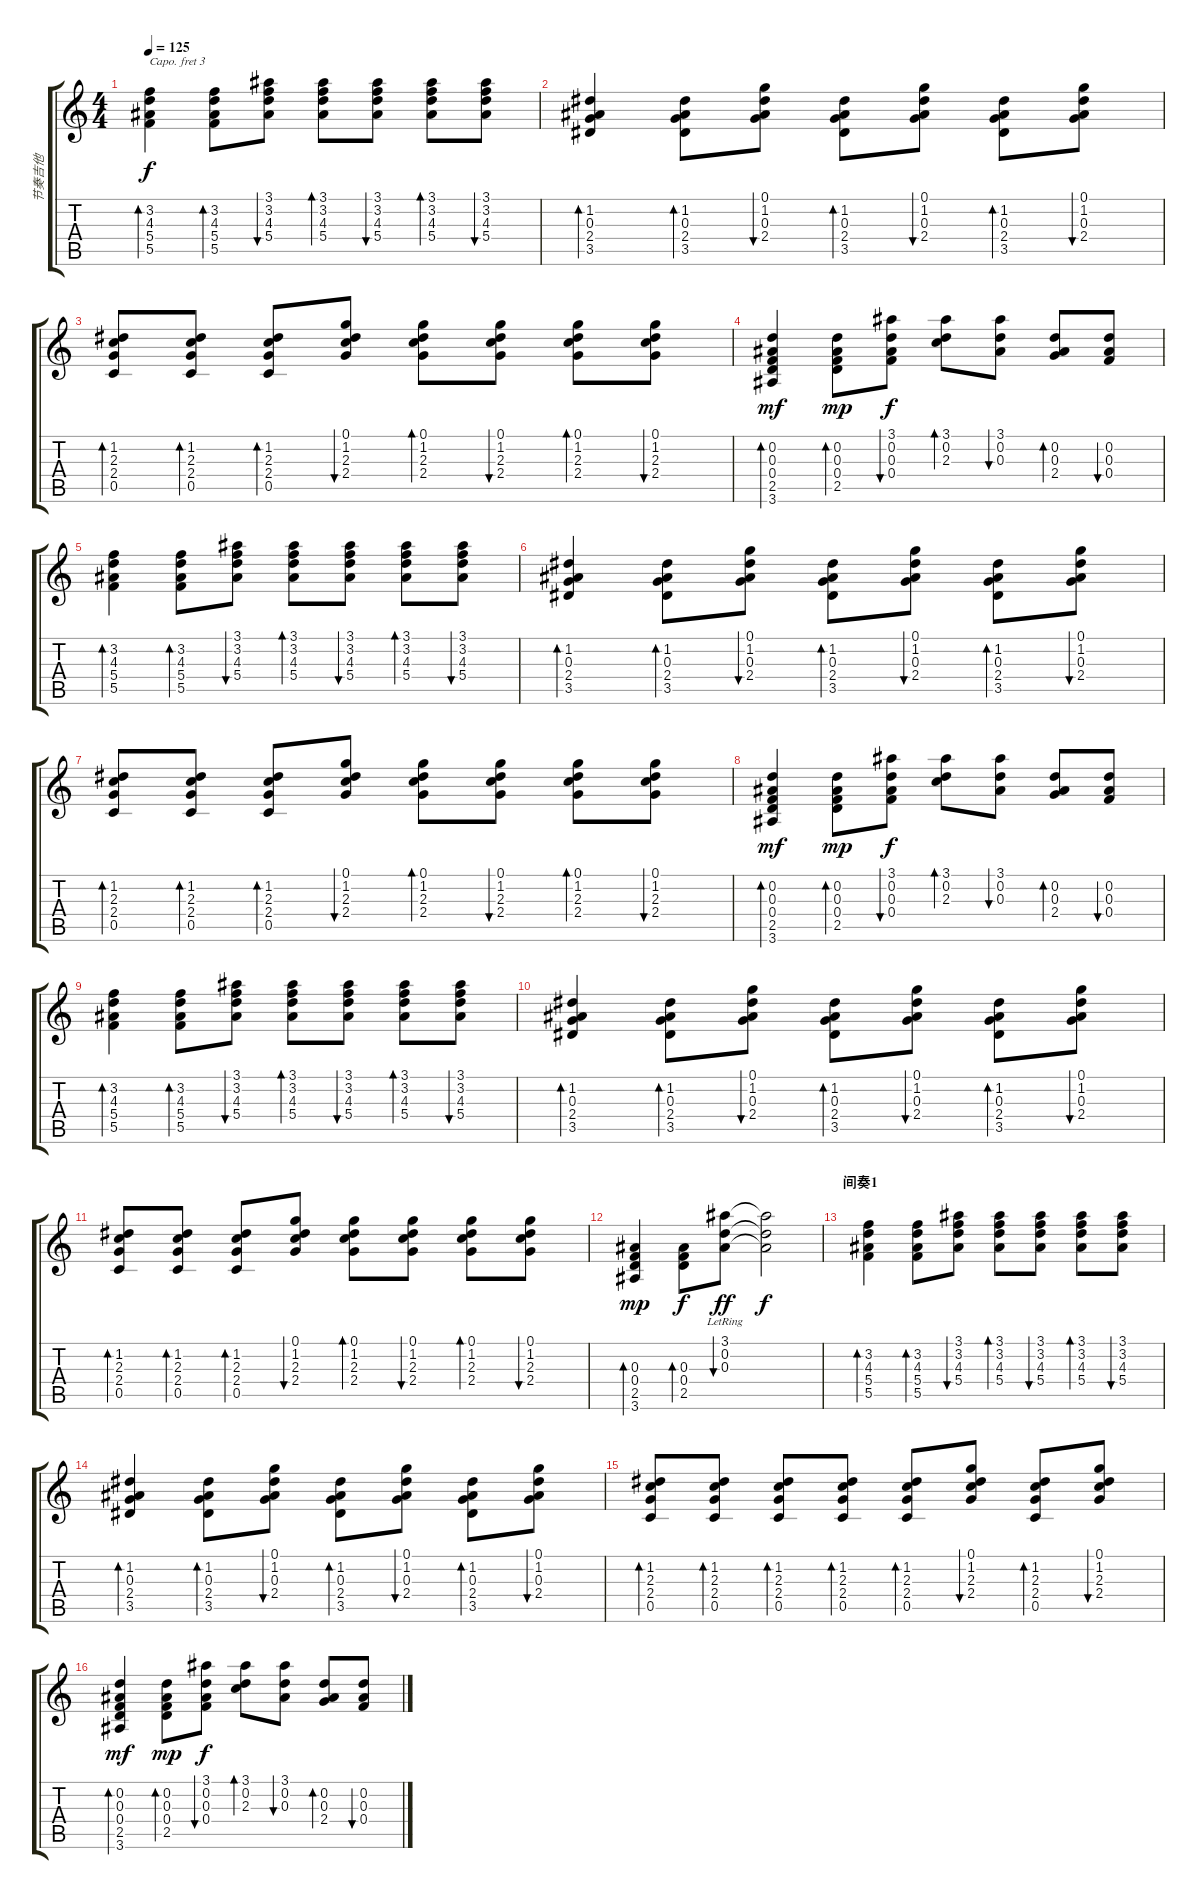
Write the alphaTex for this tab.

\track ("节奏吉他" "节奏吉他") {instrument acousticguitarsteel}
\staff {score tabs}
\capo 3
\tuning (E4 B3 G3 D3 A2 E2) {hide}
\ts (4 4)
\tempo 125
\clef g2
\ks c
(3.2 4.3 5.4 5.5).4{bd 60 dy f} (3.2 4.3 5.4 5.5).8{bd 60} (3.1 3.2 4.3 5.4).8{bu 60} (3.1 3.2 4.3 5.4).8{bd 60} (3.1 3.2 4.3 5.4).8{bu 60} (3.1 3.2 4.3 5.4).8{bd 60} (3.1 3.2 4.3 5.4).8{bu 60} |
(1.2 0.3 2.4 3.5).4{bd 60} (1.2 0.3 2.4 3.5).8{bd 60} (0.1 1.2 0.3 2.4).8{bu 60} (1.2 0.3 2.4 3.5).8{bd 60} (0.1 1.2 0.3 2.4).8{bu 60} (1.2 0.3 2.4 3.5).8{bd 60} (0.1 1.2 0.3 2.4).8{bu 60} |
(1.2 2.3 2.4 0.5).8{bd 120} (1.2 2.3 2.4 0.5).8{bd 120} (1.2 2.3 2.4 0.5).8{bd 120} (0.1 1.2 2.3 2.4).8{bu 120} (0.1 1.2 2.3 2.4).8{bd 120} (0.1 1.2 2.3 2.4).8{bu 120} (0.1 1.2 2.3 2.4).8{bd 120} (0.1 1.2 2.3 2.4).8{bu 120} |
(0.2 0.3 0.4 2.5 3.6).4{bd 60 dy mf} (0.2 0.3 0.4 2.5).8{bd 60 dy mp} (3.1 0.2 0.3 0.4).8{bu 120 dy f} (3.1 0.2 2.3).8{bd 60} (3.1 0.2 0.3).8{bu 60} (0.2 0.3 2.4).8{bd 60} (0.2 0.3 0.4).8{bu 60} |
(3.2 4.3 5.4 5.5).4{bd 60} (3.2 4.3 5.4 5.5).8{bd 60} (3.1 3.2 4.3 5.4).8{bu 60} (3.1 3.2 4.3 5.4).8{bd 60} (3.1 3.2 4.3 5.4).8{bu 60} (3.1 3.2 4.3 5.4).8{bd 60} (3.1 3.2 4.3 5.4).8{bu 60} |
(1.2 0.3 2.4 3.5).4{bd 60} (1.2 0.3 2.4 3.5).8{bd 60} (0.1 1.2 0.3 2.4).8{bu 60} (1.2 0.3 2.4 3.5).8{bd 60} (0.1 1.2 0.3 2.4).8{bu 60} (1.2 0.3 2.4 3.5).8{bd 60} (0.1 1.2 0.3 2.4).8{bu 60} |
(1.2 2.3 2.4 0.5).8{bd 120} (1.2 2.3 2.4 0.5).8{bd 120} (1.2 2.3 2.4 0.5).8{bd 120} (0.1 1.2 2.3 2.4).8{bu 120} (0.1 1.2 2.3 2.4).8{bd 120} (0.1 1.2 2.3 2.4).8{bu 120} (0.1 1.2 2.3 2.4).8{bd 120} (0.1 1.2 2.3 2.4).8{bu 120} |
(0.2 0.3 0.4 2.5 3.6).4{bd 60 dy mf} (0.2 0.3 0.4 2.5).8{bd 60 dy mp} (3.1 0.2 0.3 0.4).8{bu 120 dy f} (3.1 0.2 2.3).8{bd 60} (3.1 0.2 0.3).8{bu 60} (0.2 0.3 2.4).8{bd 60} (0.2 0.3 0.4).8{bu 60} |
(3.2 4.3 5.4 5.5).4{bd 60} (3.2 4.3 5.4 5.5).8{bd 60} (3.1 3.2 4.3 5.4).8{bu 60} (3.1 3.2 4.3 5.4).8{bd 60} (3.1 3.2 4.3 5.4).8{bu 60} (3.1 3.2 4.3 5.4).8{bd 60} (3.1 3.2 4.3 5.4).8{bu 60} |
(1.2 0.3 2.4 3.5).4{bd 60} (1.2 0.3 2.4 3.5).8{bd 60} (0.1 1.2 0.3 2.4).8{bu 60} (1.2 0.3 2.4 3.5).8{bd 60} (0.1 1.2 0.3 2.4).8{bu 60} (1.2 0.3 2.4 3.5).8{bd 60} (0.1 1.2 0.3 2.4).8{bu 60} |
(1.2 2.3 2.4 0.5).8{bd 120} (1.2 2.3 2.4 0.5).8{bd 120} (1.2 2.3 2.4 0.5).8{bd 120} (0.1 1.2 2.3 2.4).8{bu 120} (0.1 1.2 2.3 2.4).8{bd 120} (0.1 1.2 2.3 2.4).8{bu 120} (0.1 1.2 2.3 2.4).8{bd 120} (0.1 1.2 2.3 2.4).8{bu 120} |
(0.3 0.4 2.5 3.6).4{bd 60 dy mp} (0.3 0.4 2.5).8{bd 60 dy f} (3.1{lr} 0.2{lr} 0.3{lr}).8{bu 60 dy ff} (3.1{t} 0.2{t} 0.3{t}).2{dy f} |
\section ("" "间奏1")
(3.2 4.3 5.4 5.5).4{bd 60} (3.2 4.3 5.4 5.5).8{bd 60} (3.1 3.2 4.3 5.4).8{bu 60} (3.1 3.2 4.3 5.4).8{bd 60} (3.1 3.2 4.3 5.4).8{bu 60} (3.1 3.2 4.3 5.4).8{bd 60} (3.1 3.2 4.3 5.4).8{bu 60} |
(1.2 0.3 2.4 3.5).4{bd 60} (1.2 0.3 2.4 3.5).8{bd 60} (0.1 1.2 0.3 2.4).8{bu 60} (1.2 0.3 2.4 3.5).8{bd 60} (0.1 1.2 0.3 2.4).8{bu 60} (1.2 0.3 2.4 3.5).8{bd 60} (0.1 1.2 0.3 2.4).8{bu 60} |
(1.2 2.3 2.4 0.5).8{bd 60} (1.2 2.3 2.4 0.5).8{bd 60} (1.2 2.3 2.4 0.5).8{bd 60} (1.2 2.3 2.4 0.5).8{bd 60} (1.2 2.3 2.4 0.5).8{bd 60} (0.1 1.2 2.3 2.4).8{bu 60} (1.2 2.3 2.4 0.5).8{bd 60} (0.1 1.2 2.3 2.4).8{bu 60} |
(0.2 0.3 0.4 2.5 3.6).4{bd 60 dy mf} (0.2 0.3 0.4 2.5).8{bd 60 dy mp} (3.1 0.2 0.3 0.4).8{bu 120 dy f} (3.1 0.2 2.3).8{bd 60} (3.1 0.2 0.3).8{bu 60} (0.2 0.3 2.4).8{bd 60} (0.2 0.3 0.4).8{bu 60}
